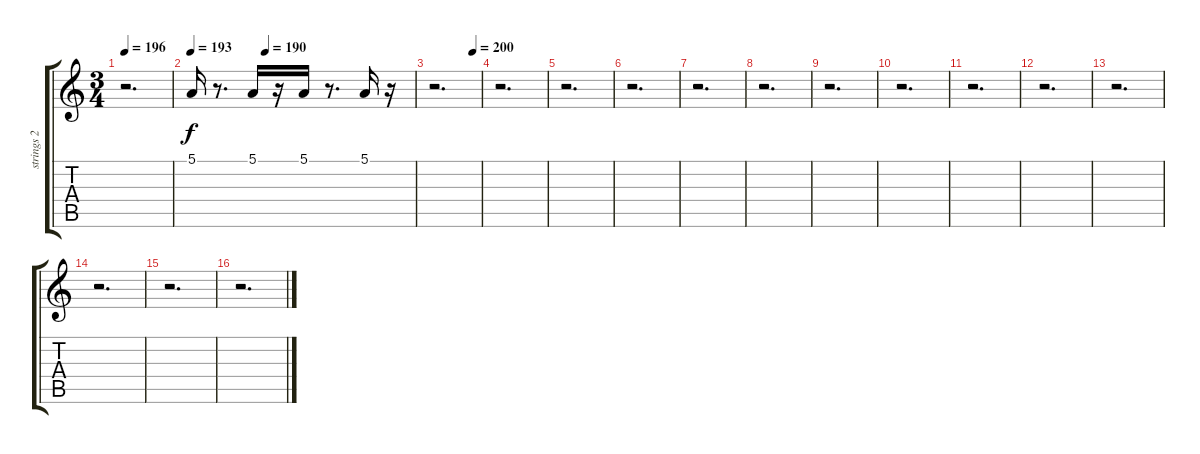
\track ("strings 2" "strings 2") {instrument tremolostrings}
\staff {score tabs}
\tuning (E4 B3 G3 D3 A2 E2) {hide}
\ts (3 4)
\tempo 196
\clef g2
\ks c
r.2{d dy f} |
\tempo 193
\tempo (190 0.3333333333333333)
5.1.16 r.8{d} 5.1.16 r.16 5.1.16 r.8{d} 5.1.16 r.16 |
\tempo (200 0.8333333333333334)
r.2{d} |
r.2{d} |
r.2{d} |
r.2{d} |
r.2{d} |
r.2{d} |
r.2{d} |
r.2{d} |
r.2{d} |
r.2{d} |
r.2{d} |
r.2{d} |
r.2{d} |
r.2{d}
